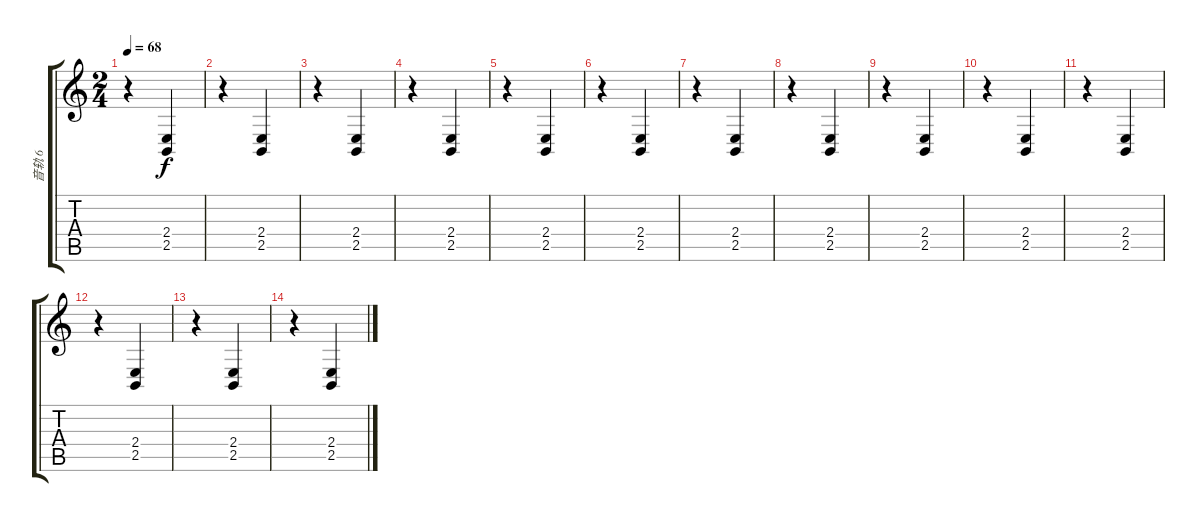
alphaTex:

\track ("音轨 6" "音轨 6") {instrument woodblock}
\staff {score tabs}
\tuning (E4 B3 G3 D3 A2 E2) {hide}
\ts (2 4)
\tempo 68
\clef g2
\ks c
r.4{dy f volume 9} (2.4 2.5).4 |
r.4{volume 9} (2.4 2.5).4 |
r.4{volume 9} (2.4 2.5).4 |
r.4{volume 9} (2.4 2.5).4 |
r.4{volume 9} (2.4 2.5).4 |
r.4{volume 9} (2.4 2.5).4 |
r.4{volume 9} (2.4 2.5).4 |
r.4{volume 9} (2.4 2.5).4 |
r.4{volume 9} (2.4 2.5).4 |
r.4{volume 9} (2.4 2.5).4 |
r.4{volume 9} (2.4 2.5).4 |
r.4{volume 9} (2.4 2.5).4 |
r.4{volume 9} (2.4 2.5).4 |
r.4{volume 9} (2.4 2.5).4
